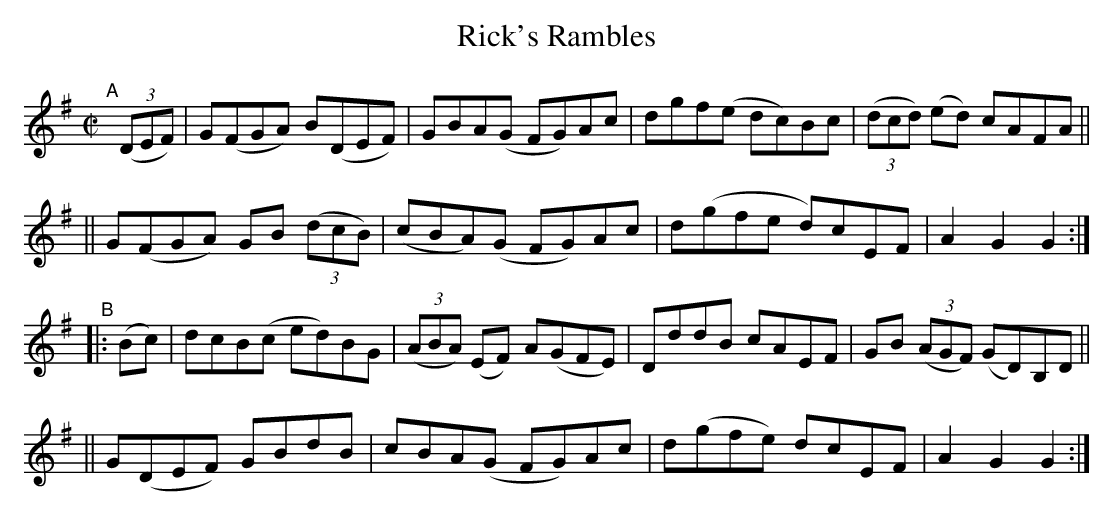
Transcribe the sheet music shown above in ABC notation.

X:1
T: Rick's Rambles
M: C|
L: 1/8
K: G
"^A"[|] (3(DEF) \
| G(FGA) B(DEF) | GBA(G FG)Ac | dgf(e dc)Bc | (3(dcd) (ed) cAFA ||
|| G(FGA) GB (3(dcB) | (cBA)(G FG)Ac | d(gfe d)cEF | A2G2G2 :|
"^B"|: (Bc) \
| dcB(c ed)BG | (3(ABA) (EF) A(GFE) | DddB cAEF | GB (3(AGF) (GD)B,D ||
|| G(DEF) GBdB | cBA(G FG)Ac | d(gfe) dcEF | A2G2G2 :|
